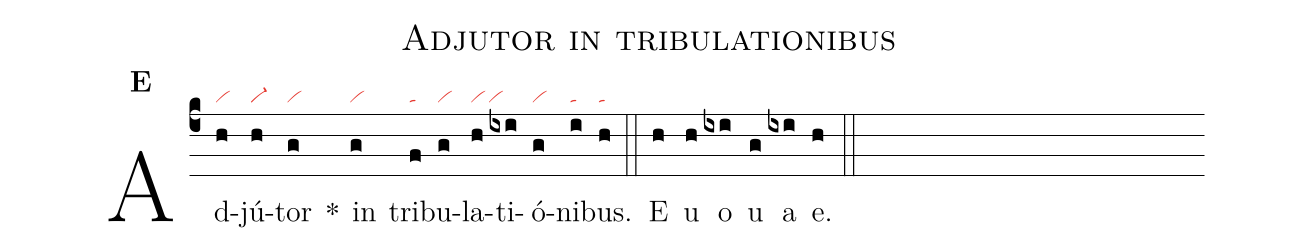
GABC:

name:Adjutor in tribulationibus;
office-part:an;
mode:E;
nabc-lines:1;
%%
initial-style: 1;
name:Adjutor in tribulationibus;
mode: E;
office-part: Antiphona;
annotation: Ant.;
annotation: E;
nabc-lines:1;
%%
(c4) Ad(h|vi)jú(h|vi-)tor(g|vi) <sp>*</sp>() in(g|vi) tri(f|ta)bu(g|vi)la(h|vi)ti(ixi|vi)ó(g|vi)ni(i|ta)bus.(h|ta) (::)
<eu>E(h) u(h) o(ixi) u(g) a(ixi) e.</eu>(h) (::)
